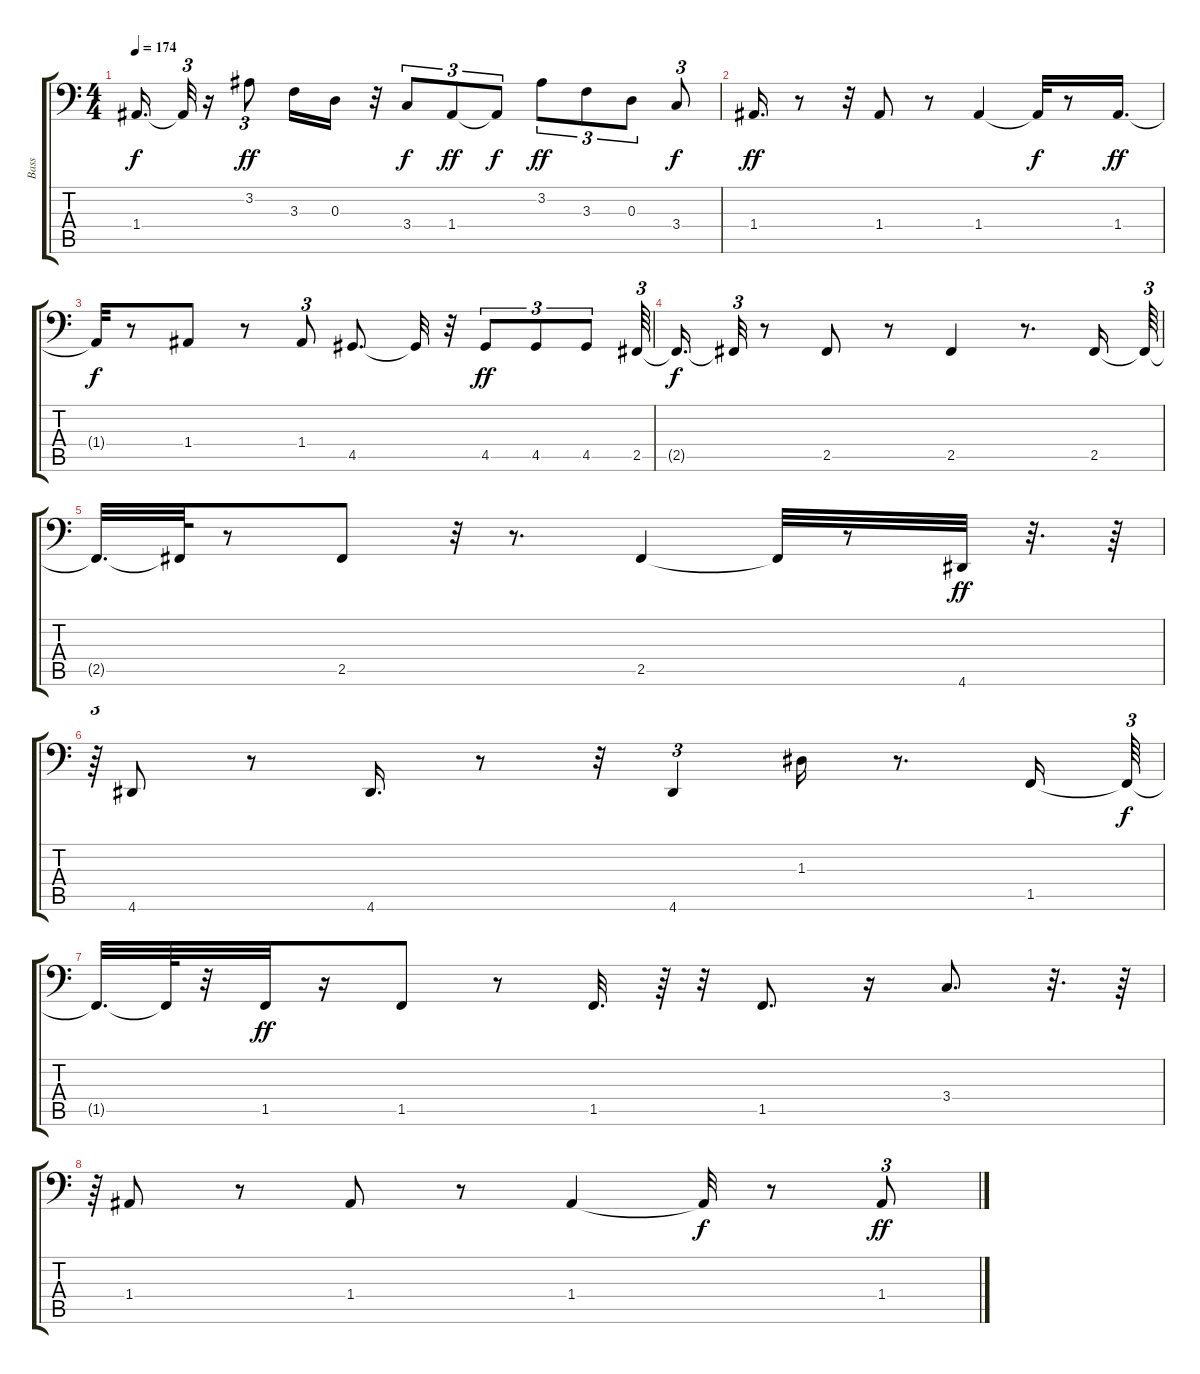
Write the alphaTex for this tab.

\track ("Bass" "Bass") {instrument slapbass2}
\staff {score tabs}
\tuning (C3 G2 D2 A1 E1 B0) {hide}
\ts (4 4)
\tempo 174
\clef f4
\ks c
1.4{t}.16{d dy f} 1.4{t}.32{tu (3 2)} r.16 3.2.8{tu (3 2) dy ff} 3.3.16 0.3.16 r.32 3.4.8{tu (3 2) dy f} 1.4.8{tu (3 2) dy ff} 1.4{t}.8{tu (3 2) dy f} 3.2.8{tu (3 2) dy ff} 3.3.8{tu (3 2)} 0.3.8{tu (3 2)} 3.4.8{tu (3 2) dy f} |
1.4.16{d dy ff} r.8 r.32 1.4.8 r.8 1.4.4 1.4{t}.32{dy f} r.8 1.4.16{d dy ff} |
1.4{t}.32{dy f} r.8 1.4.8 r.8 1.4.8{tu (3 2)} 4.5.8{d} 4.5{t}.32 r.32 4.5.8{tu (3 2) dy ff} 4.5.8{tu (3 2)} 4.5.8{tu (3 2)} 2.5.64{tu (3 2)} |
2.5{t}.16{d dy f} 2.5{t}.32{tu (3 2)} r.8 2.5.8 r.8 2.5.4 r.8{d} 2.5.16 2.5{t}.64{tu (3 2)} |
2.5{t}.32{d} 2.5{t}.64 r.8 2.5.8 r.32{tu (3 2)} r.8{d} 2.5.4 2.5{t}.32 r.8 4.6.32{dy ff} r.32{d} r.64 |
r.64{tu (3 2)} 4.6.8 r.8 4.6.16{d} r.8 r.32 4.6.4{tu (3 2)} 1.3.16 r.8{d} 1.5.16 1.5{t}.64{tu (3 2) dy f} |
1.5{t}.32{d} 1.5{t}.64 r.32 1.5.32{dy ff} r.16 1.5.8 r.8 1.5.32{d} r.64 r.32 1.5.8{d} r.16 3.4.8{d} r.32{d} r.64 |
r.64{tu (3 2)} 1.4.8 r.8 1.4.8 r.8 1.4.4 1.4{t}.32{dy f} r.8 1.4.8{tu (3 2) dy ff}
